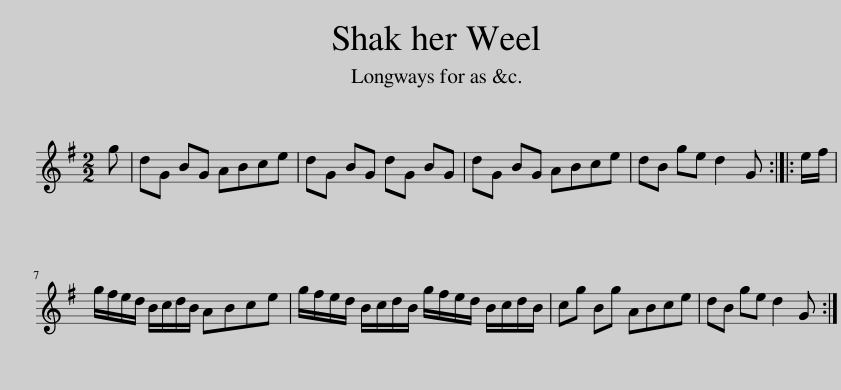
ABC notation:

X:1
L:1/8
M:2/2
I:linebreak $
K:G
V:1 treble
V:1
 g | dG BG ABce | dG BG dG BG | dG BG ABce | dB ge d2 G :: %5
 e/f/ |$ g/f/e/d/ B/c/d/B/ ABce | g/f/e/d/ B/c/d/B/ g/f/e/d/ B/c/d/B/ | cg Bg ABce | dB ge d2 G :| %10
